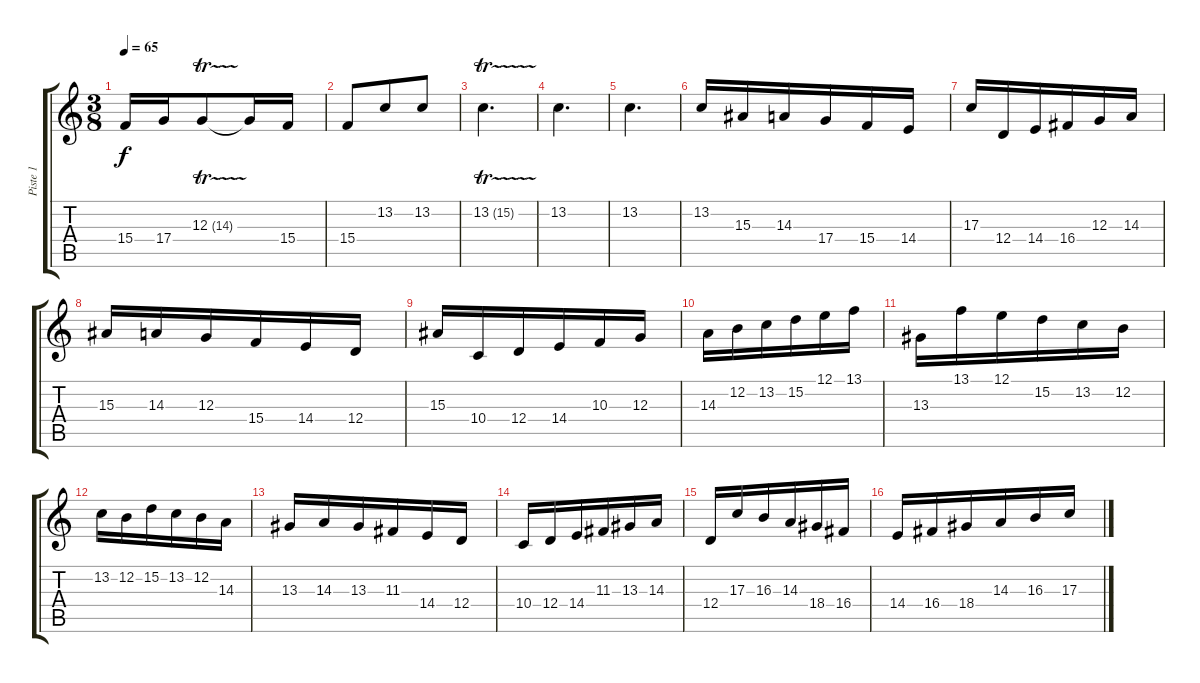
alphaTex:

\track ("Piste 1" "Piste 1") {instrument acousticgrandpiano}
\staff {score tabs}
\tuning (E4 B3 G3 D3 A2 E2) {hide}
\ts (3 8)
\tempo 65
\clef g2
\ks c
15.4.16{dy f} 17.4.16 12.3{tr (14 32)}.8 12.3{t}.16 15.4.16 |
15.4.8 13.2.8 13.2.8 |
13.2{tr (15 32)}.4{d} |
13.2.4{d} |
13.2.4{d} |
13.2.16 15.3.16 14.3.16 17.4.16 15.4.16 14.4.16 |
17.3.16 12.4.16 14.4.16 16.4.16 12.3.16 14.3.16 |
15.3.16 14.3.16 12.3.16 15.4.16 14.4.16 12.4.16 |
15.3.16 10.4.16 12.4.16 14.4.16 10.3.16 12.3.16 |
14.3.16 12.2.16 13.2.16 15.2.16 12.1.16 13.1.16 |
13.3.16 13.1.16 12.1.16 15.2.16 13.2.16 12.2.16 |
13.2.16 12.2.16 15.2.16 13.2.16 12.2.16 14.3.16 |
13.3.16 14.3.16 13.3.16 11.3.16 14.4.16 12.4.16 |
10.4.16 12.4.16 14.4.16 11.3.16 13.3.16 14.3.16 |
12.4.16 17.3.16 16.3.16 14.3.16 18.4.16 16.4.16 |
14.4.16 16.4.16 18.4.16 14.3.16 16.3.16 17.3.16
